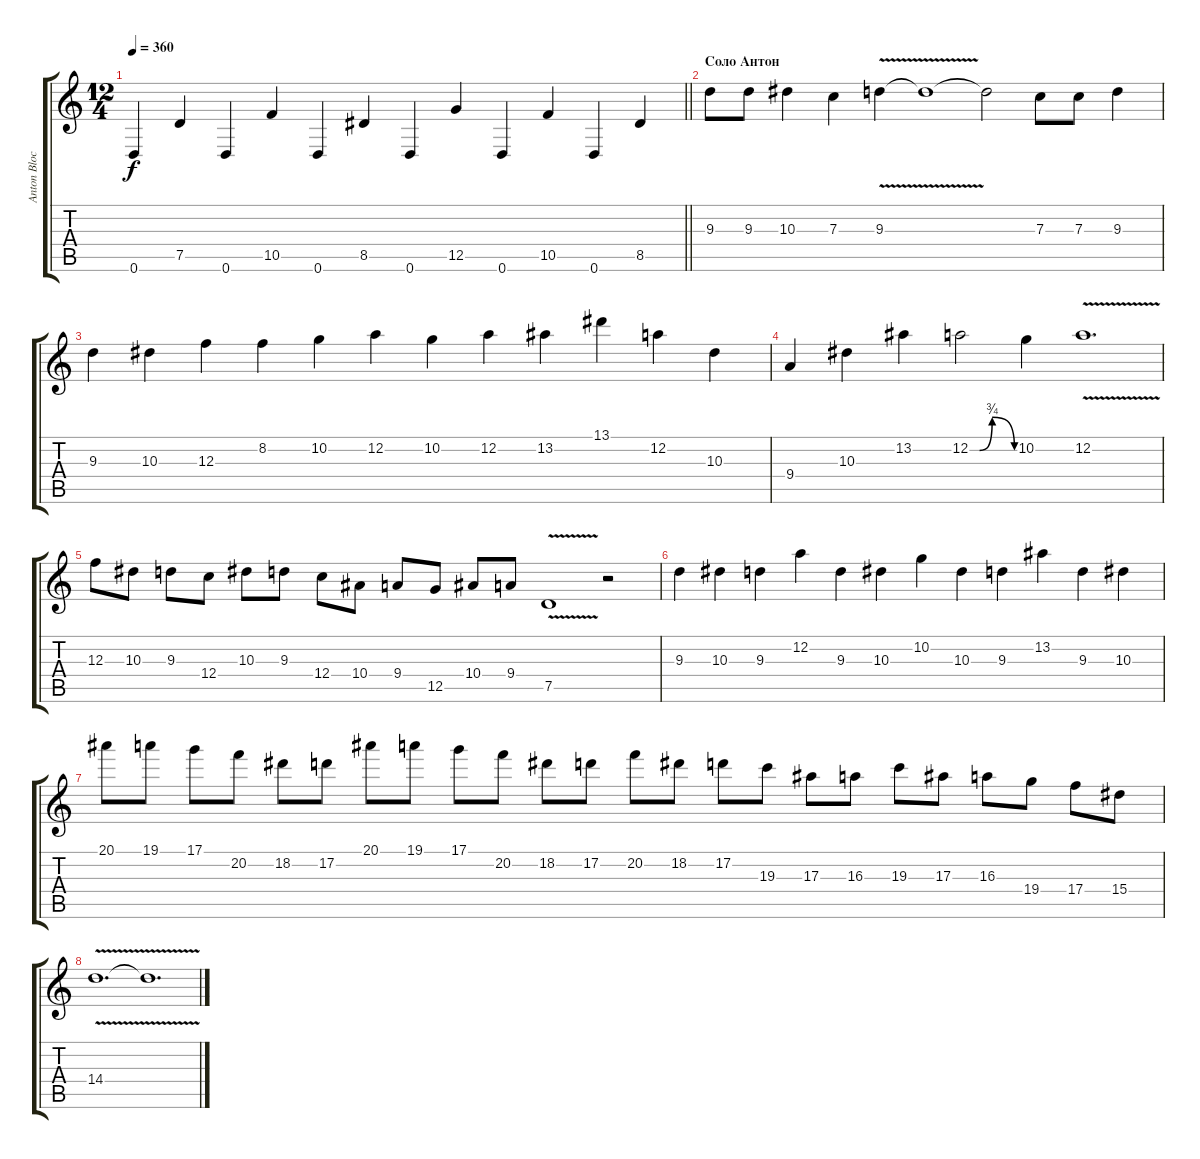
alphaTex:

\track ("Anton Blochin" "Anton Bloc") {instrument overdrivenguitar}
\staff {score tabs}
\tuning (D4 A3 F3 C3 G2 D2) {hide}
\ts (12 4)
\tempo 360
\clef g2
\barLineRight lightlight
\ks c
0.6.4{dy f} 7.5.4 0.6.4 10.5.4 0.6.4 8.5.4 0.6.4 12.5.4 0.6.4 10.5.4 0.6.4 8.5.4 |
\section ("" "Соло Антон")
9.3.8 9.3.8 10.3.4 7.3.4 9.3{v}.4 9.3{t}.1 9.3{t}.2 7.3.8 7.3.8 9.3.4 |
9.3.4 10.3.4 12.3.4 8.2.4 10.2.4 12.2.4 10.2.4 12.2.4 13.2.4 13.1.4 12.2.4 10.3.4 |
9.4.4 10.3.4 13.2.4 12.2{be (custom 0 0 13 0 30 3 60 0)}.2 10.2.4 12.2{v}.1{d} |
12.3.8 10.3.8 9.3.8 12.4.8 10.3.8 9.3.8 12.4.8 10.4.8 9.4.8 12.5.8 10.4.8 9.4.8 7.5{v}.1 r.2 |
9.3.4 10.3.4 9.3.4 12.2.4 9.3.4 10.3.4 10.2.4 10.3.4 9.3.4 13.2.4 9.3.4 10.3.4 |
20.1.8 19.1.8 17.1.8 20.2.8 18.2.8 17.2.8 20.1.8 19.1.8 17.1.8 20.2.8 18.2.8 17.2.8 20.2.8 18.2.8 17.2.8 19.3.8 17.3.8 16.3.8 19.3.8 17.3.8 16.3.8 19.4.8 17.4.8 15.4.8 |
14.4{v}.1{d} 14.4{t}.1{d}
